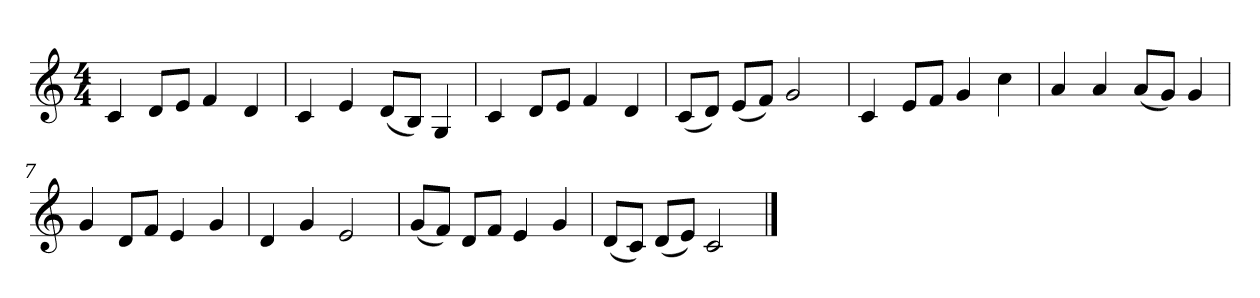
**kern
*part1
*staff1
*k[]
*M4/4
*MM120
=1
4c
8dL
8eJ
4f
4d
=2
4c
4e
(8dL
8BJ)
4G
=3
4c
8dL
8eJ
4f
4d
=4
(8cL
8dJ)
(8eL
8fJ)
2g
=5
4c
8eL
8fJ
4g
4cc
=6
4a
4a
(8aL
8gJ)
4g
=7
4g
8dL
8fJ
4e
4g
=8
4d
4g
2e
=9
(8gL
8fJ)
8dL
8fJ
4e
4g
=10
(8dL
8cJ)
(8dL
8eJ)
2c
==
*-
